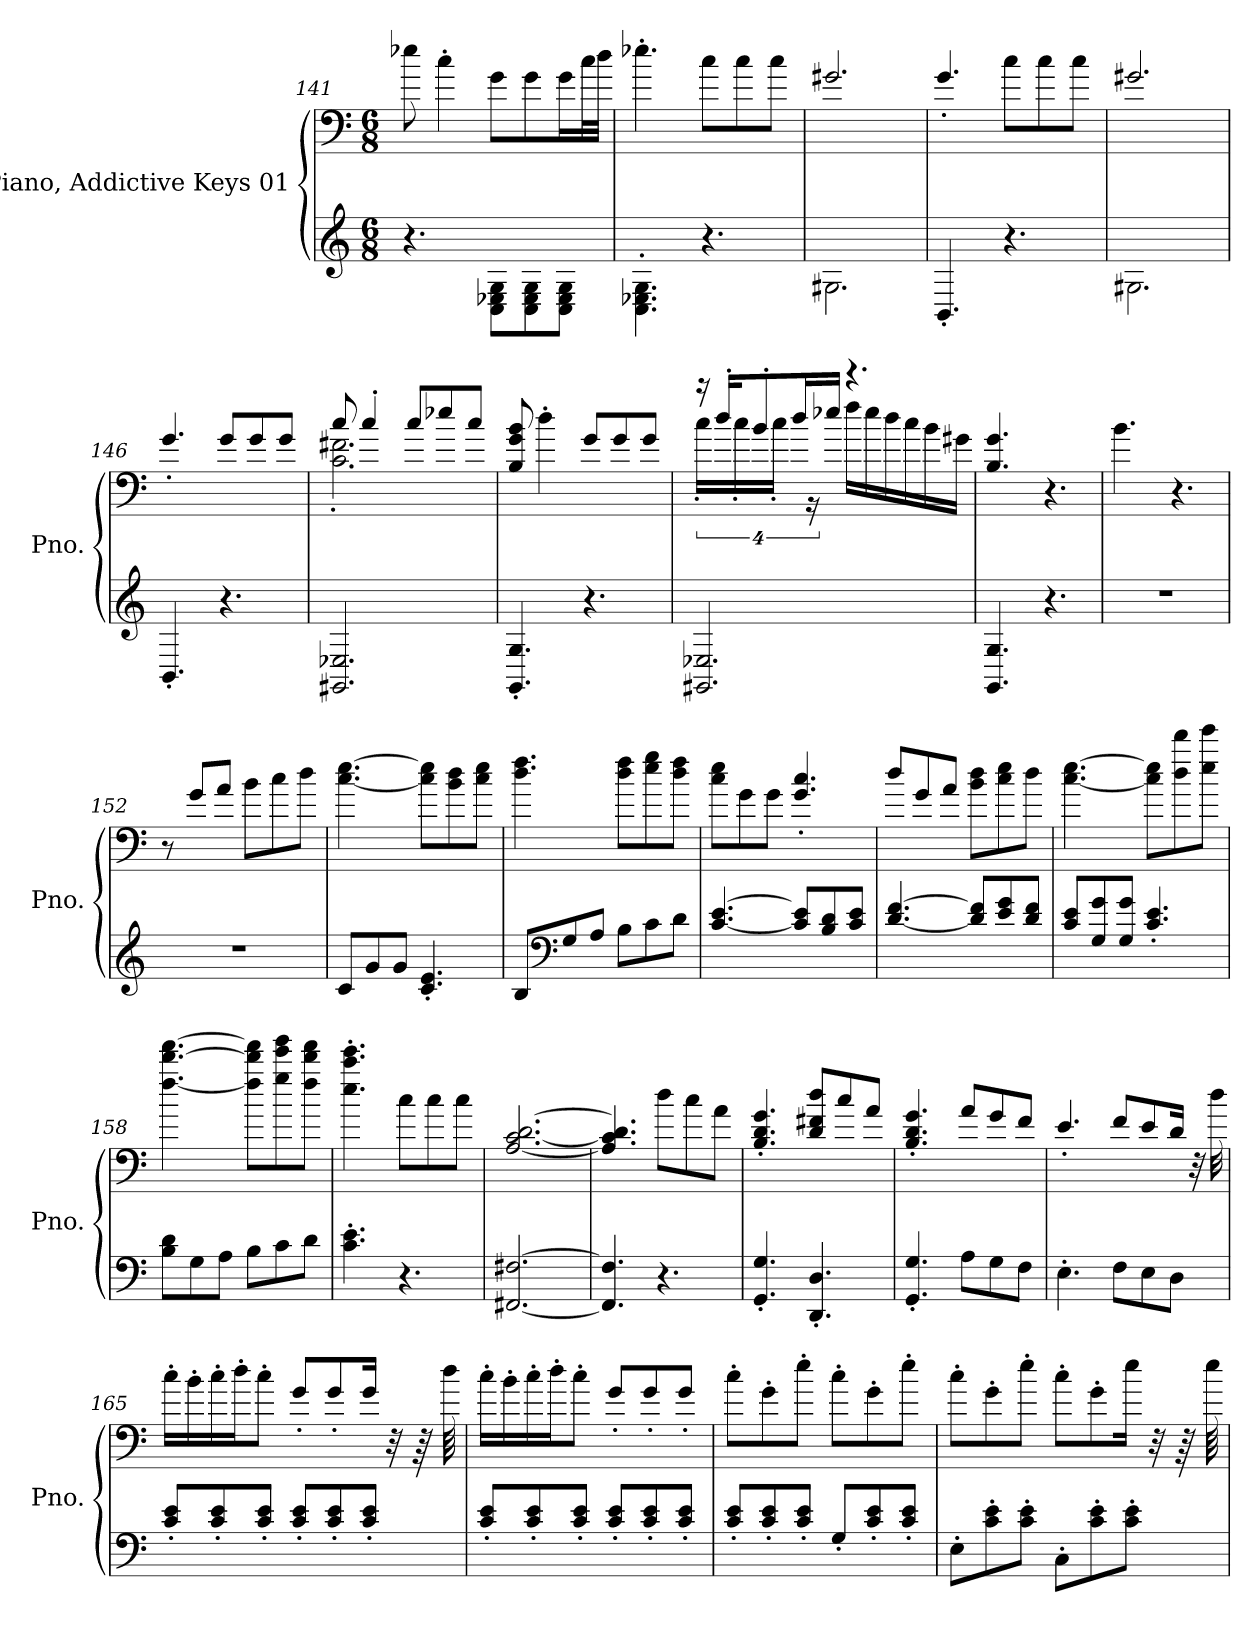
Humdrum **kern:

**kern	**kern
*part1	*part1
*staff2	*staff1
*I"Piano, Addictive Keys 01	*
*I'Pno.	*
!!LO:LB:g=z
*clefG2	*clefF4
*k[]	*k[]
*M6/8	*M6/8
=141	=141
4.r	8ee-X\
.	4cc'\
8C\ 8E-X\ 8G\L	8g\L
8C\ 8E-\ 8G\	8g\
8C\ 8E-\ 8G\J	16g\L
.	32cc\L
.	32dd\JJJ
=142	=142
4.C\' 4.E-X\' 4.G\'	4.ee-X'\
4.r	8cc\L
.	8cc\
.	8cc\J
=143	=143
*	*MM105
2.G#X\	2.g#X/
=144	=144
*	*MM90
4.BB'/	4.g'/
4.r	8cc\L
.	8cc\
.	8cc\J
=145	=145
2.G#X\	2.g#X/
=146	=146
*	*MM83
4.BB'/	4.g'/
4.r	8g/L
.	8g/
.	8g/J
=147	=147
*	*MM75
*	*^
2.GG#X/ 2.E-X/	8cc/	2.c\' 2.f#X\'
.	4cc'/	.
.	8cc/L	.
.	8ee-X/	.
.	8cc/J	.
*	*v	*v
=148	=148
*	*MM68
4.GG/' 4.G/'	8B/ 8g/ 8b/
.	4dd'\
4.r	8g/L
.	8g/
.	8g/J
!!LO:LB:g=z
=149	=149
*	*MM53
*	*^
2.GG#X/ 2.E-X/	16r	32%3cc'\L
.	16dd'/KL	.
.	.	32%3cc'\
.	8b'/	.
.	.	32%3cc'\J
.	16dd/L	.
.	.	32%3r
.	16ee-X/JJ	.
.	4.r	16ff\LL
.	.	16ee-\
.	.	16dd\
.	.	16cc\
.	.	16b\
.	.	16g#X\JJ
*	*v	*v
=150	=150
*	*MM215
4.GG/ 4.G/	4.B/ 4.g/
4.r	4.r
=151	=151
2.r	4.b\
.	4.r
=152	=152
2.r	8r
.	8g/L
.	8a/J
.	8b\L
.	8cc\
.	8dd\J
=153	=153
8c/L	[4.cc\ [4.ee\
8g/	.
8g/J	.
4.c/' 4.e/'	8cc\] 8ee\]L
.	8b\ 8dd\
.	8cc\ 8ee\J
=154	=154
8B/L	4.dd\ 4.ff\
*clefF4	*
8G/	.
8A/J	.
8B\L	8dd\ 8ff\L
8c\	8ee\ 8gg\
8d\J	8dd\ 8ff\J
!!LO:LB:g=z
=155	=155
[4.c/ [4.e/	8cc\ 8ee\L
.	8g\
.	8g\J
8c/] 8e/]L	4.g/' 4.cc/'
8B/ 8d/	.
8c/ 8e/J	.
=156	=156
[4.d/ [4.f/	8dd/L
.	8g/
.	8a/J
8d/] 8f/]L	8b\ 8dd\L
8e/ 8g/	8cc\ 8ee\
8d/ 8f/J	8dd\J
=157	=157
8c/ 8e/L	[4.cc\ [4.ee\
8G/ 8g/	.
8G/ 8g/J	.
4.c/' 4.e/'	8cc\] 8ee\]L
.	8dd\ 8ddd\
.	8ee\ 8eee\J
=158	=158
8B\ 8d\L	[4.ff\ [4.ddd\ [4.fff\
8G\	.
8A\J	.
8B\L	8ff\] 8ddd\] 8fff\]L
8c\	8gg\ 8eee\ 8ggg\
8d\J	8ff\ 8ddd\ 8fff\J
=159	=159
*	*MM113
4.c\' 4.e\'	4.ee\' 4.ccc\' 4.eee\'
4.r	8cc\L
.	8cc\
.	8cc\J
=160	=160
*	*MM215
[2.FF#X/ [2.F#X/	[2.A/ [2.c/ [2.d/
=161	=161
4.FF#/] 4.F#/]	4.A/] 4.c/] 4.d/]
4.r	8dd\L
.	8cc\
.	8a\J
=162	=162
4.GG/' 4.G/'	4.B/' 4.d/' 4.g/'
4.DD/' 4.D/'	8d/ 8f#X/ 8dd/L
.	8cc/
.	8a/J
!!LO:PB:g=z
=163	=163
4.GG/' 4.G/'	4.B/' 4.d/' 4.g/'
8A\L	8a/L
8G\	8g/
8F\J	8f/J
=164	=164
4.E'\	4.e'/
8F\L	8f/L
8E\	8e/
8D\J	16d/Jk
.	32r
.	32dd\
=165	=165
8c/' 8e/'L	16cc'\LL
.	16b'\
8c/' 8e/'	16cc'\
.	16dd'\J
8c/' 8e/'J	8cc'\J
8c/' 8e/'L	8g'/L
8c/' 8e/'	8g'/
8c/' 8e/'J	16g/Jk
.	32r
.	64r
.	64dd\
=166	=166
8c/' 8e/'L	16cc'\LL
.	16b'\
8c/' 8e/'	16cc'\
.	16dd'\J
8c/' 8e/'J	8cc'\J
8c/' 8e/'L	8g'/L
8c/' 8e/'	8g'/
8c/' 8e/'J	8g'/J
!!LO:LB:g=z
=167	=167
8c/' 8e/'L	8cc'\L
8c/' 8e/'	8g'\
8c/' 8e/'J	8ee'\J
8G'/L	8cc'\L
8c/' 8e/'	8g'\
8c/' 8e/'J	8ee'\J
=168	=168
8E'\L	8cc'\L
8c\' 8e\'	8g'\
8c\' 8e\'J	8ee'\J
8C'\L	8cc'\L
8c\' 8e\'	8g'\
8c\' 8e\'J	16ee\Jk
.	32r
.	64r
.	64ee\
=	=
*-	*-
